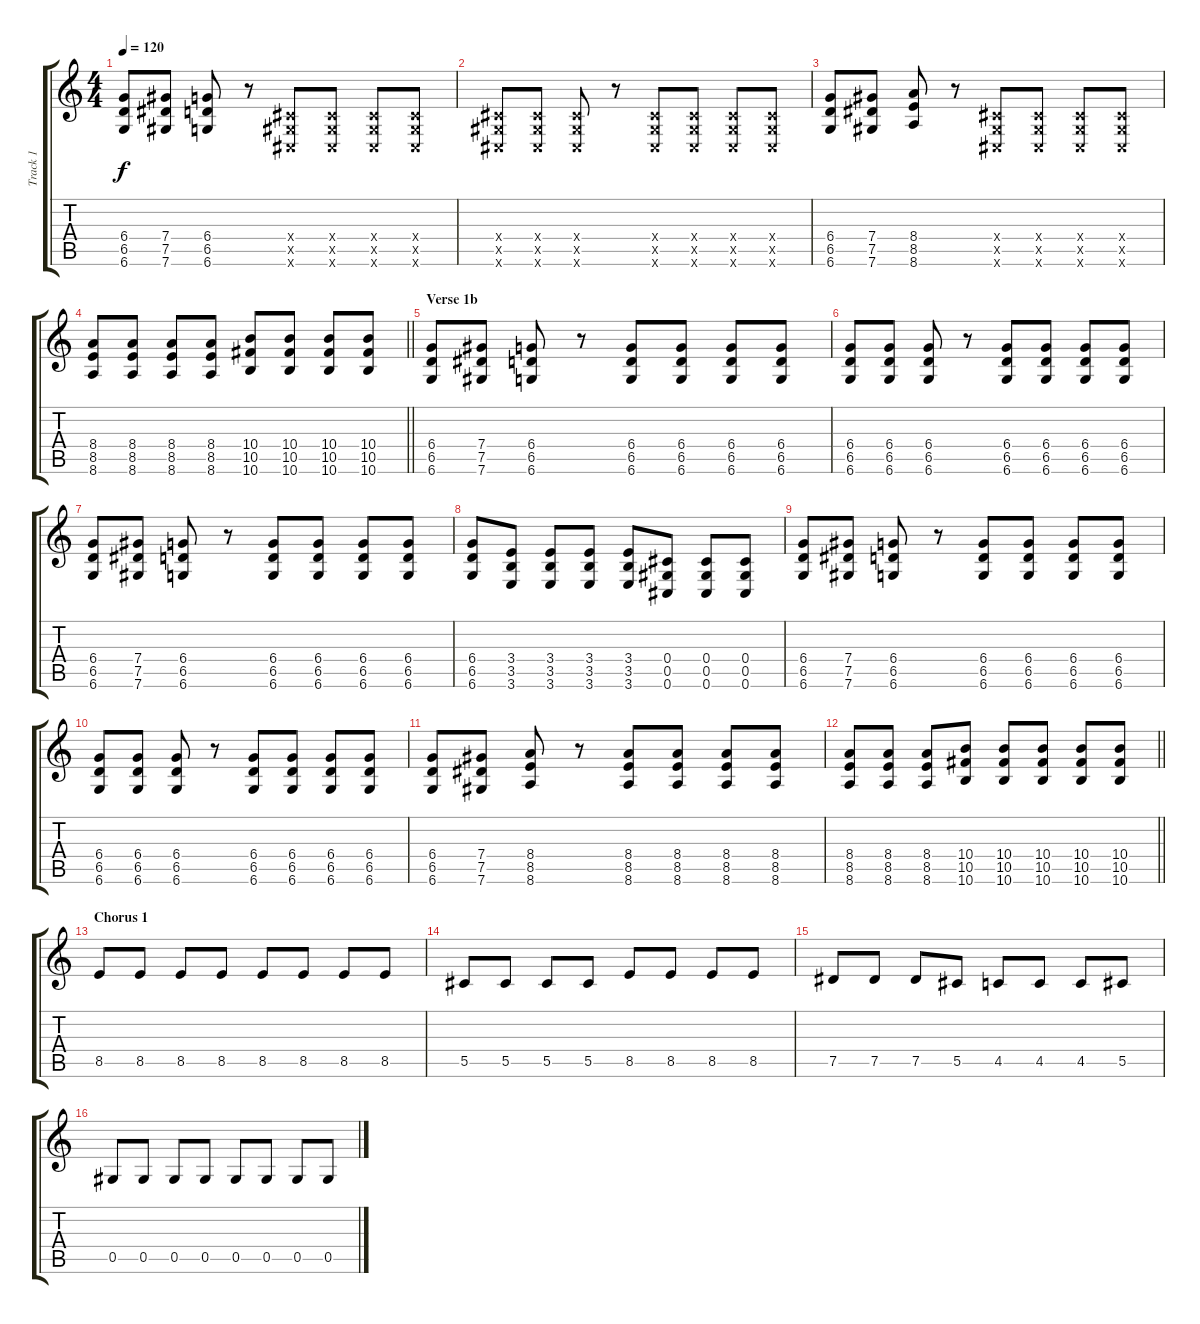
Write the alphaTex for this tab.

\track ("Track 1" "Track 1") {instrument distortionguitar}
\staff {score tabs}
\tuning (Eb4 Bb3 Gb3 Db3 Ab2 Db2) {hide}
\ts (4 4)
\tempo 120
\clef g2
\ks c
(6.4 6.5 6.6).8{dy f} (7.4 7.5 7.6).8 (6.4 6.5 6.6).8 r.8 (0.4{x} 0.5{x} 0.6{x}).8 (0.4{x} 0.5{x} 0.6{x}).8 (0.4{x} 0.5{x} 0.6{x}).8 (0.4{x} 0.5{x} 0.6{x}).8 |
(0.4{x} 0.5{x} 0.6{x}).8 (0.4{x} 0.5{x} 0.6{x}).8 (0.4{x} 0.5{x} 0.6{x}).8 r.8 (0.4{x} 0.5{x} 0.6{x}).8 (0.4{x} 0.5{x} 0.6{x}).8 (0.4{x} 0.5{x} 0.6{x}).8 (0.4{x} 0.5{x} 0.6{x}).8 |
(6.4 6.5 6.6).8 (7.4 7.5 7.6).8 (8.4 8.5 8.6).8 r.8 (0.4{x} 0.5{x} 0.6{x}).8 (0.4{x} 0.5{x} 0.6{x}).8 (0.4{x} 0.5{x} 0.6{x}).8 (0.4{x} 0.5{x} 0.6{x}).8 |
\barLineRight lightlight
(8.4 8.5 8.6).8 (8.4 8.5 8.6).8 (8.4 8.5 8.6).8 (8.4 8.5 8.6).8 (10.4 10.5 10.6).8 (10.4 10.5 10.6).8 (10.4 10.5 10.6).8 (10.4 10.5 10.6).8 |
\section ("" "Verse 1b")
(6.4 6.5 6.6).8 (7.4 7.5 7.6).8 (6.4 6.5 6.6).8 r.8 (6.4 6.5 6.6).8 (6.4 6.5 6.6).8 (6.4 6.5 6.6).8 (6.4 6.5 6.6).8 |
(6.4 6.5 6.6).8 (6.4 6.5 6.6).8 (6.4 6.5 6.6).8 r.8 (6.4 6.5 6.6).8 (6.4 6.5 6.6).8 (6.4 6.5 6.6).8 (6.4 6.5 6.6).8 |
(6.4 6.5 6.6).8 (7.4 7.5 7.6).8 (6.4 6.5 6.6).8 r.8 (6.4 6.5 6.6).8 (6.4 6.5 6.6).8 (6.4 6.5 6.6).8 (6.4 6.5 6.6).8 |
(6.4 6.5 6.6).8 (3.4 3.5 3.6).8 (3.4 3.5 3.6).8 (3.4 3.5 3.6).8 (3.4 3.5 3.6).8 (0.4 0.5 0.6).8 (0.4 0.5 0.6).8 (0.4 0.5 0.6).8 |
(6.4 6.5 6.6).8 (7.4 7.5 7.6).8 (6.4 6.5 6.6).8 r.8 (6.4 6.5 6.6).8 (6.4 6.5 6.6).8 (6.4 6.5 6.6).8 (6.4 6.5 6.6).8 |
(6.4 6.5 6.6).8 (6.4 6.5 6.6).8 (6.4 6.5 6.6).8 r.8 (6.4 6.5 6.6).8 (6.4 6.5 6.6).8 (6.4 6.5 6.6).8 (6.4 6.5 6.6).8 |
(6.4 6.5 6.6).8 (7.4 7.5 7.6).8 (8.4 8.5 8.6).8 r.8 (8.4 8.5 8.6).8 (8.4 8.5 8.6).8 (8.4 8.5 8.6).8 (8.4 8.5 8.6).8 |
\barLineRight lightlight
(8.4 8.5 8.6).8 (8.4 8.5 8.6).8 (8.4 8.5 8.6).8 (10.4 10.5 10.6).8 (10.4 10.5 10.6).8 (10.4 10.5 10.6).8 (10.4 10.5 10.6).8 (10.4 10.5 10.6).8 |
\section ("" "Chorus 1")
8.5.8 8.5.8 8.5.8 8.5.8 8.5.8 8.5.8 8.5.8 8.5.8 |
5.5.8 5.5.8 5.5.8 5.5.8 8.5.8 8.5.8 8.5.8 8.5.8 |
7.5.8 7.5.8 7.5.8 5.5.8 4.5.8 4.5.8 4.5.8 5.5.8 |
0.5.8 0.5.8 0.5.8 0.5.8 0.5.8 0.5.8 0.5.8 0.5.8
